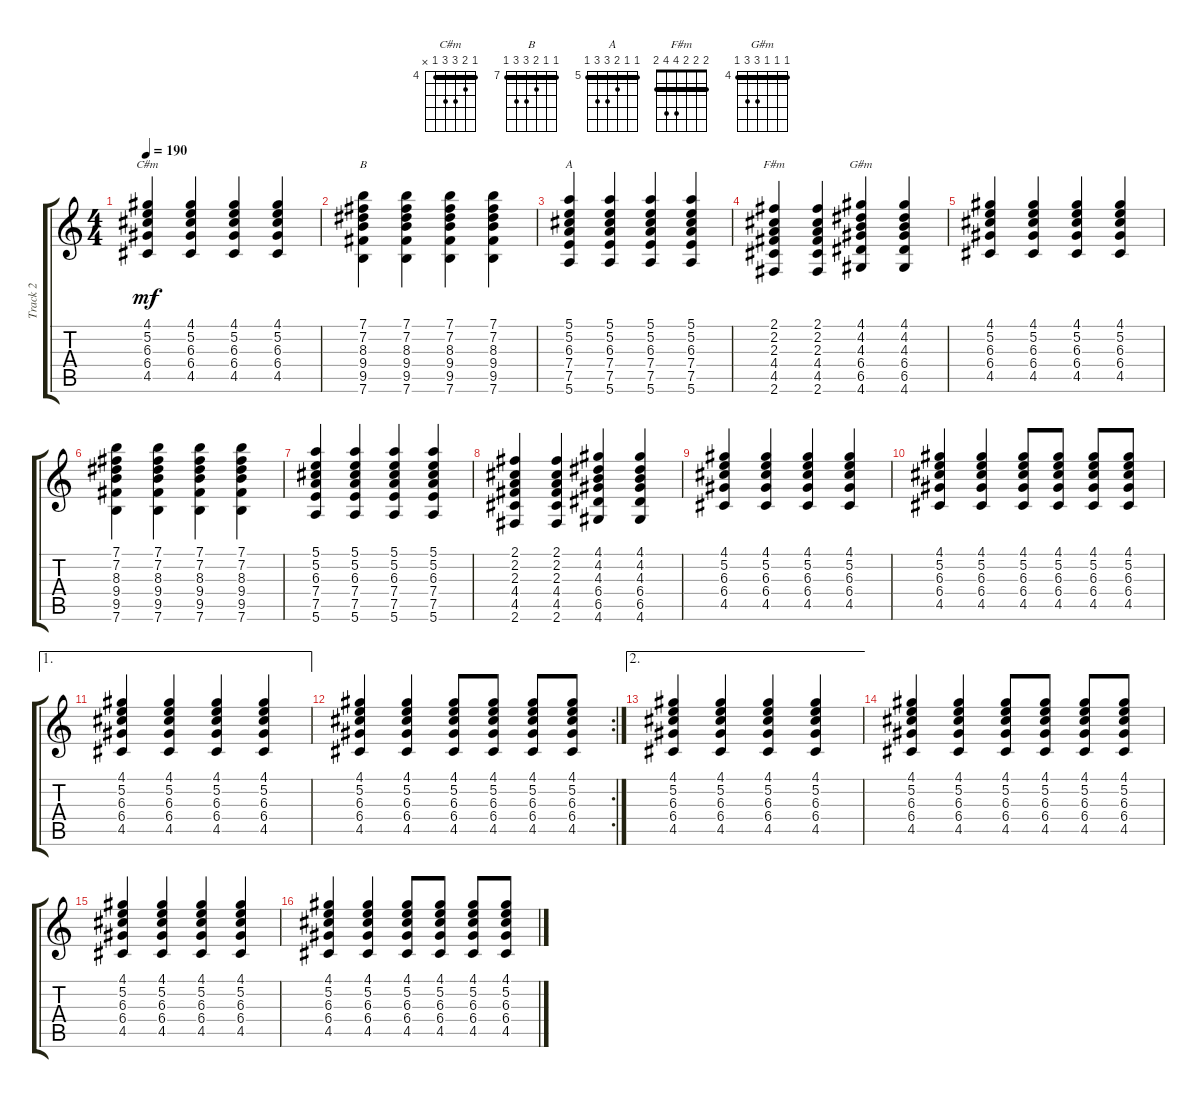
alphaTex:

\track ("Track 2" "Track 2") {instrument acousticguitarsteel}
\staff {score tabs}
\tuning (E4 B3 G3 D3 A2 E2) {hide}
\chord ("C#m" 4 5 6 6 4 x) {firstfret 4 barre 4}
\chord ("B" 7 7 8 9 9 7) {firstfret 7 barre 7}
\chord ("A" 5 5 6 7 7 5) {firstfret 5 barre 5}
\chord ("F#m" 2 2 2 4 4 2) {barre 2}
\chord ("G#m" 4 4 4 6 6 4) {firstfret 4 barre 4}
\ts (4 4)
\tempo 190
\clef g2
\ks c
(4.1 5.2 6.3 6.4 4.5).4{ch "C#m" dy mf} (4.1 5.2 6.3 6.4 4.5).4 (4.1 5.2 6.3 6.4 4.5).4 (4.1 5.2 6.3 6.4 4.5).4 |
(7.1 7.2 8.3 9.4 9.5 7.6).4{ch "B"} (7.1 7.2 8.3 9.4 9.5 7.6).4 (7.1 7.2 8.3 9.4 9.5 7.6).4 (7.1 7.2 8.3 9.4 9.5 7.6).4 |
(5.1 5.2 6.3 7.4 7.5 5.6).4{ch "A"} (5.1 5.2 6.3 7.4 7.5 5.6).4 (5.1 5.2 6.3 7.4 7.5 5.6).4 (5.1 5.2 6.3 7.4 7.5 5.6).4 |
(2.1 2.2 2.3 4.4 4.5 2.6).4{ch "F#m"} (2.1 2.2 2.3 4.4 4.5 2.6).4 (4.1 4.2 4.3 6.4 6.5 4.6).4{ch "G#m"} (4.1 4.2 4.3 6.4 6.5 4.6).4 |
(4.1 5.2 6.3 6.4 4.5).4 (4.1 5.2 6.3 6.4 4.5).4 (4.1 5.2 6.3 6.4 4.5).4 (4.1 5.2 6.3 6.4 4.5).4 |
(7.1 7.2 8.3 9.4 9.5 7.6).4 (7.1 7.2 8.3 9.4 9.5 7.6).4 (7.1 7.2 8.3 9.4 9.5 7.6).4 (7.1 7.2 8.3 9.4 9.5 7.6).4 |
(5.1 5.2 6.3 7.4 7.5 5.6).4 (5.1 5.2 6.3 7.4 7.5 5.6).4 (5.1 5.2 6.3 7.4 7.5 5.6).4 (5.1 5.2 6.3 7.4 7.5 5.6).4 |
(2.1 2.2 2.3 4.4 4.5 2.6).4 (2.1 2.2 2.3 4.4 4.5 2.6).4 (4.1 4.2 4.3 6.4 6.5 4.6).4 (4.1 4.2 4.3 6.4 6.5 4.6).4 |
(4.1 5.2 6.3 6.4 4.5).4 (4.1 5.2 6.3 6.4 4.5).4 (4.1 5.2 6.3 6.4 4.5).4 (4.1 5.2 6.3 6.4 4.5).4 |
(4.1 5.2 6.3 6.4 4.5).4 (4.1 5.2 6.3 6.4 4.5).4 (4.1 5.2 6.3 6.4 4.5).8 (4.1 5.2 6.3 6.4 4.5).8 (4.1 5.2 6.3 6.4 4.5).8 (4.1 5.2 6.3 6.4 4.5).8 |
\ae 1
(4.1 5.2 6.3 6.4 4.5).4 (4.1 5.2 6.3 6.4 4.5).4 (4.1 5.2 6.3 6.4 4.5).4 (4.1 5.2 6.3 6.4 4.5).4 |
\rc 2
(4.1 5.2 6.3 6.4 4.5).4 (4.1 5.2 6.3 6.4 4.5).4 (4.1 5.2 6.3 6.4 4.5).8 (4.1 5.2 6.3 6.4 4.5).8 (4.1 5.2 6.3 6.4 4.5).8 (4.1 5.2 6.3 6.4 4.5).8 |
\ae 2
(4.1 5.2 6.3 6.4 4.5).4 (4.1 5.2 6.3 6.4 4.5).4 (4.1 5.2 6.3 6.4 4.5).4 (4.1 5.2 6.3 6.4 4.5).4 |
(4.1 5.2 6.3 6.4 4.5).4 (4.1 5.2 6.3 6.4 4.5).4 (4.1 5.2 6.3 6.4 4.5).8 (4.1 5.2 6.3 6.4 4.5).8 (4.1 5.2 6.3 6.4 4.5).8 (4.1 5.2 6.3 6.4 4.5).8 |
(4.1 5.2 6.3 6.4 4.5).4 (4.1 5.2 6.3 6.4 4.5).4 (4.1 5.2 6.3 6.4 4.5).4 (4.1 5.2 6.3 6.4 4.5).4 |
(4.1 5.2 6.3 6.4 4.5).4 (4.1 5.2 6.3 6.4 4.5).4 (4.1 5.2 6.3 6.4 4.5).8 (4.1 5.2 6.3 6.4 4.5).8 (4.1 5.2 6.3 6.4 4.5).8 (4.1 5.2 6.3 6.4 4.5).8
